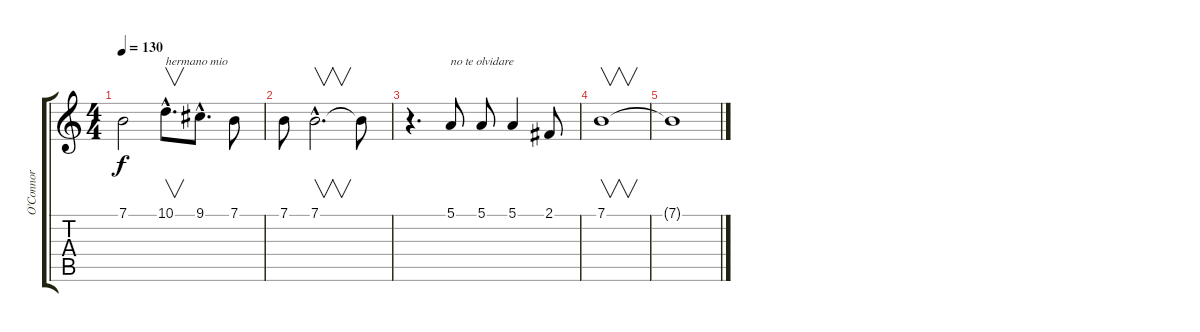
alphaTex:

\track ("O'Connor" "O'Connor") {instrument trumpet}
\staff {score tabs}
\tuning (E4 B3 G3 D3 A2 E2) {hide}
\ts (4 4)
\tempo 130
\clef g2
\ks c
7.1{t}.2{dy f} 10.1{hac}.8{v d txt "hermano mio"} 9.1{hac}.8{d} 7.1.8 |
7.1.8 7.1{hac}.2{v d} 7.1{t}.8 |
r.4{d} 5.1.8{txt "no te olvidare"} 5.1.8 5.1.4 2.1.8 |
7.1.1{v} |
7.1{t}.1
